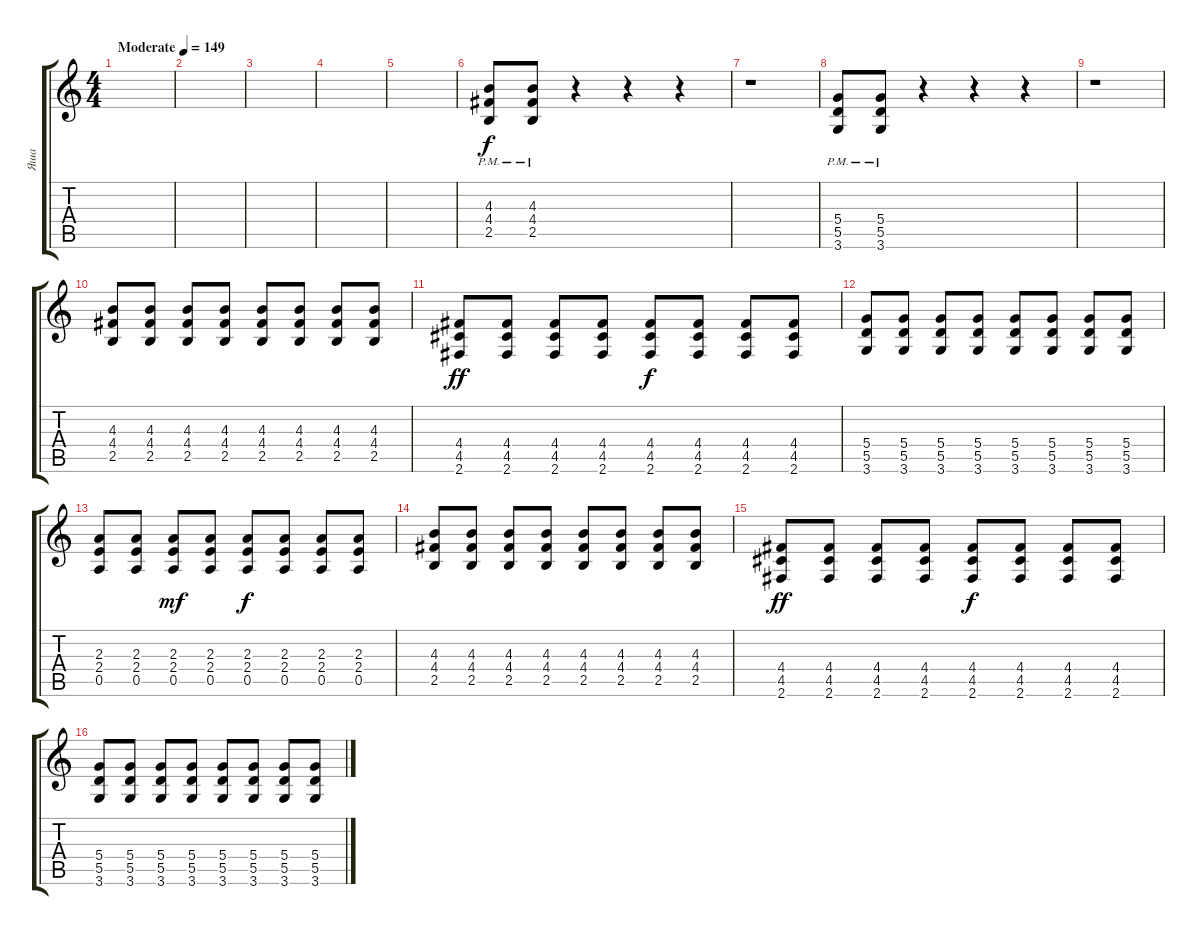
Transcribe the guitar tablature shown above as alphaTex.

\track ("Яша" "Яша") {instrument overdrivenguitar}
\staff {score tabs}
\tuning (E4 B3 G3 D3 A2 E2) {hide}
\ts (4 4)
\tempo (149 "Moderate")
\clef g2
\ks c
|
|
|
|
|
(4.3{pm} 4.4{pm} 2.5{pm}).8 (4.3{pm} 4.4{pm} 2.5{pm}).8 r.4 r.4 r.4 |
r.1 |
(5.4{pm} 5.5{pm} 3.6{pm}).8 (5.4{pm} 5.5{pm} 3.6{pm}).8 r.4 r.4 r.4 |
r.1 |
(4.3 4.4 2.5).8 (4.3 4.4 2.5).8 (4.3 4.4 2.5).8 (4.3 4.4 2.5).8 (4.3 4.4 2.5).8 (4.3 4.4 2.5).8 (4.3 4.4 2.5).8 (4.3 4.4 2.5).8 |
(4.4 4.5 2.6).8{dy ff} (4.4 4.5 2.6).8 (4.4 4.5 2.6).8 (4.4 4.5 2.6).8 (4.4 4.5 2.6).8{dy f} (4.4 4.5 2.6).8 (4.4 4.5 2.6).8 (4.4 4.5 2.6).8 |
(5.4 5.5 3.6).8 (5.4 5.5 3.6).8 (5.4 5.5 3.6).8 (5.4 5.5 3.6).8 (5.4 5.5 3.6).8 (5.4 5.5 3.6).8 (5.4 5.5 3.6).8 (5.4 5.5 3.6).8 |
(2.3 2.4 0.5).8 (2.3 2.4 0.5).8 (2.3 2.4 0.5).8{dy mf} (2.3 2.4 0.5).8 (2.3 2.4 0.5).8{dy f} (2.3 2.4 0.5).8 (2.3 2.4 0.5).8 (2.3 2.4 0.5).8 |
(4.3 4.4 2.5).8 (4.3 4.4 2.5).8 (4.3 4.4 2.5).8 (4.3 4.4 2.5).8 (4.3 4.4 2.5).8 (4.3 4.4 2.5).8 (4.3 4.4 2.5).8 (4.3 4.4 2.5).8 |
(4.4 4.5 2.6).8{dy ff} (4.4 4.5 2.6).8 (4.4 4.5 2.6).8 (4.4 4.5 2.6).8 (4.4 4.5 2.6).8{dy f} (4.4 4.5 2.6).8 (4.4 4.5 2.6).8 (4.4 4.5 2.6).8 |
(5.4 5.5 3.6).8 (5.4 5.5 3.6).8 (5.4 5.5 3.6).8 (5.4 5.5 3.6).8 (5.4 5.5 3.6).8 (5.4 5.5 3.6).8 (5.4 5.5 3.6).8 (5.4 5.5 3.6).8
